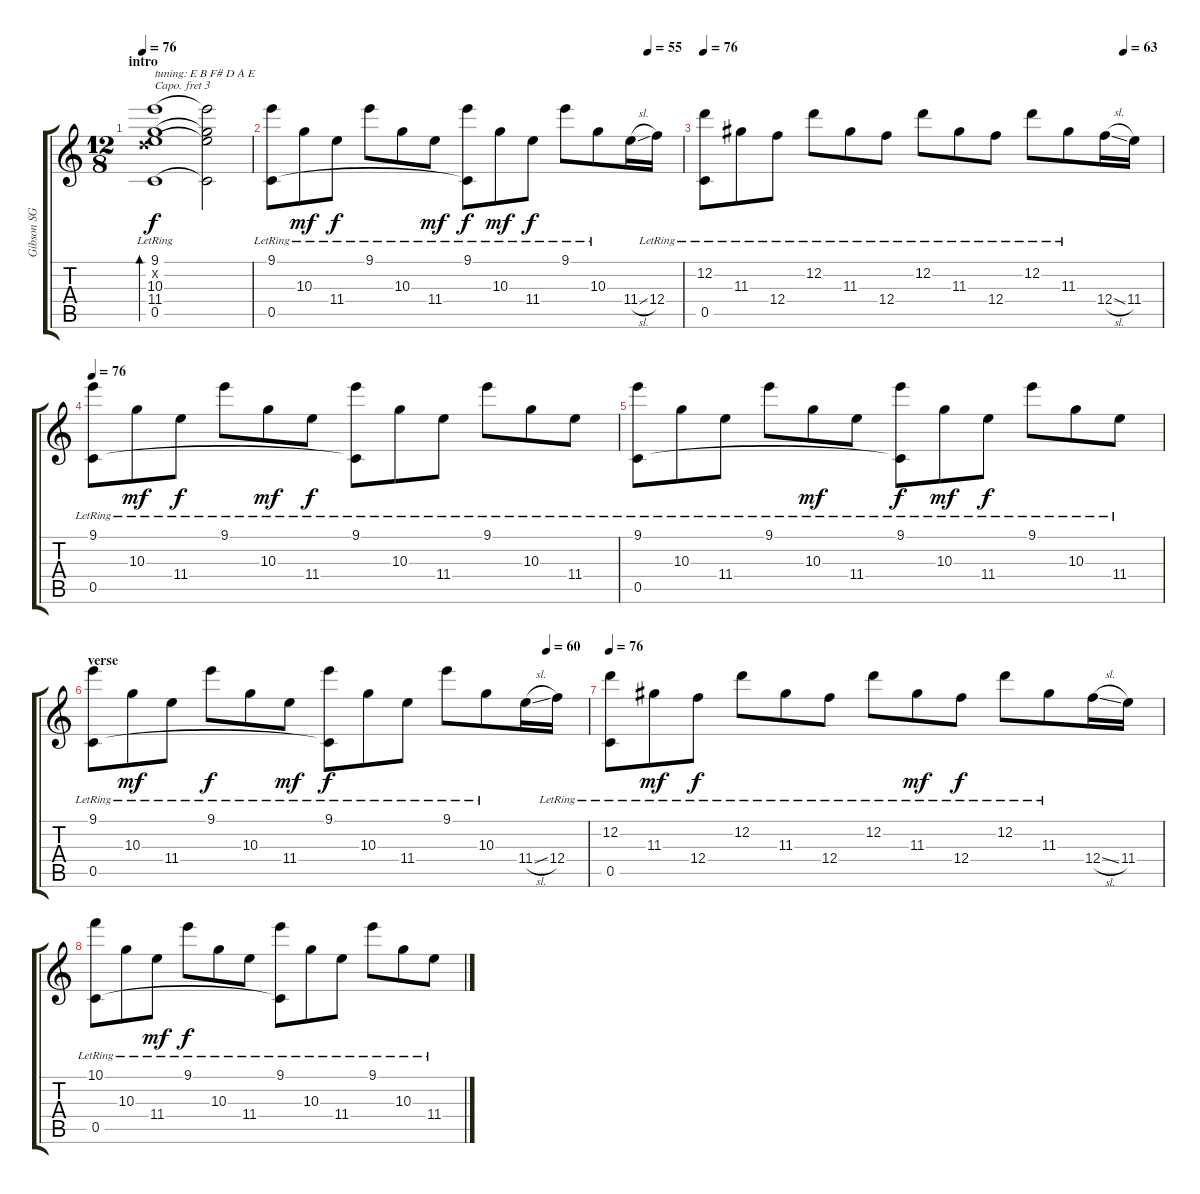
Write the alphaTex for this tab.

\track ("Gibson SG" "Gibson SG") {instrument electricguitarjazz}
\staff {score tabs}
\capo 3
\tuning (E4 B3 Gb3 D3 A2 E2) {hide}
\ts (12 8)
\section ("" "intro")
\tempo 76
\clef g2
\ks c
(9.1 0.2{x} 10.3 11.4 0.5{lr}).1{bd 240 txt "tuning: E B F# D A E" dy f instrument electricguitarjazz} (9.1{t} 10.3{t} 11.4{t} 0.5{t}).2 |
\tempo (55 0.9166666666666666)
(9.1{lr} 0.5{lr}).8 10.3{lr}.8{dy mf} 11.4{lr}.8{dy f} 9.1{lr}.8 10.3{lr}.8 11.4{lr}.8{dy mf} (9.1{lr} 0.5{t}).8{dy f} 10.3{lr}.8{dy mf} 11.4{lr}.8{dy f} 9.1{lr}.8 10.3{lr}.8 11.4{sl}.16 12.4{lr}.16 |
\tempo 76
\tempo (63 0.9166666666666666)
(12.2{lr} 0.5{lr}).8 11.3{lr}.8 12.4{lr}.8 12.2{lr}.8 11.3{lr}.8 12.4{lr}.8 12.2{lr}.8 11.3{lr}.8 12.4{lr}.8 12.2{lr}.8 11.3{lr}.8 12.4{sl}.16 11.4.16 |
\tempo 76
(9.1{lr} 0.5{lr}).8 10.3{lr}.8{dy mf} 11.4{lr}.8{dy f} 9.1{lr}.8 10.3{lr}.8{dy mf} 11.4{lr}.8{dy f} (9.1{lr} 0.5{t}).8 10.3{lr}.8 11.4{lr}.8 9.1{lr}.8 10.3{lr}.8 11.4{lr}.8 |
(9.1{lr} 0.5{lr}).8 10.3{lr}.8 11.4{lr}.8 9.1{lr}.8 10.3{lr}.8{dy mf} 11.4{lr}.8 (9.1{lr} 0.5{t}).8{dy f} 10.3{lr}.8{dy mf} 11.4{lr}.8{dy f} 9.1{lr}.8 10.3{lr}.8 11.4{lr}.8 |
\section ("" "verse")
\tempo (60 0.9166666666666666)
(9.1{lr} 0.5{lr}).8 10.3{lr}.8{dy mf} 11.4{lr}.8 9.1{lr}.8{dy f} 10.3{lr}.8 11.4{lr}.8{dy mf} (9.1{lr} 0.5{t}).8{dy f} 10.3{lr}.8 11.4{lr}.8 9.1{lr}.8 10.3{lr}.8 11.4{sl}.16 12.4{lr}.16 |
\tempo 76
(12.2{lr} 0.5{lr}).8 11.3{lr}.8{dy mf} 12.4{lr}.8{dy f} 12.2{lr}.8 11.3{lr}.8 12.4{lr}.8 12.2{lr}.8 11.3{lr}.8{dy mf} 12.4{lr}.8{dy f} 12.2{lr}.8 11.3{lr}.8 12.4{sl}.16 11.4.16 |
(10.1{lr} 0.5{lr}).8 10.3{lr}.8 11.4{lr}.8{dy mf} 9.1{lr}.8{dy f} 10.3{lr}.8 11.4{lr}.8 (9.1{lr} 0.5{t}).8 10.3{lr}.8 11.4{lr}.8 9.1{lr}.8 10.3{lr}.8 11.4{lr}.8
